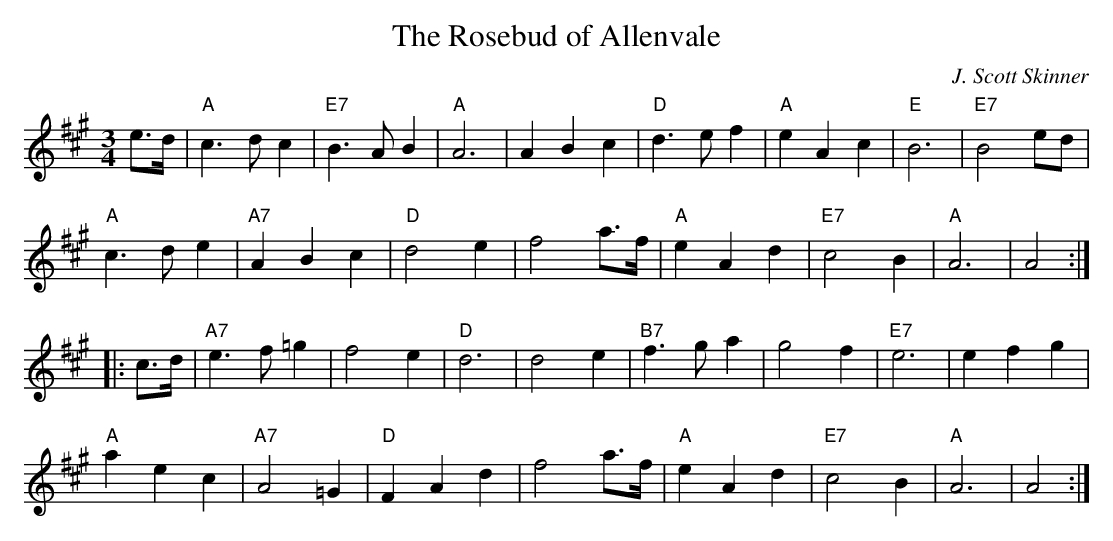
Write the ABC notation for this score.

X:1
T:The Rosebud of Allenvale
C:J. Scott Skinner
M:3/4
L:1/8
K:A
e>d |"A"c3 d c2|"E7"B3 A B2|"A"A6|A2 B2 c2|"D"d3 e f2|"A"e2 A2 c2|"E"B6|"E7"B4 ed|
"A"c3 d e2|"A7"A2 B2 c2|"D"d4 e2|f4 a>f|"A"e2 A2 d2|"E7"c4 B2|"A"A6|A4:|
|:c>d|"A7"e3 f =g2|f4 e2|"D"d6|d4 e2|"B7"f3 g a2|g4 f2|"E7"e6|e2 f2 g2|
"A"a2 e2 c2|"A7"A4 =G2|"D"F2 A2 d2|f4 a>f|"A"e2 A2 d2|"E7"c4 B2|"A"A6|A4:|
